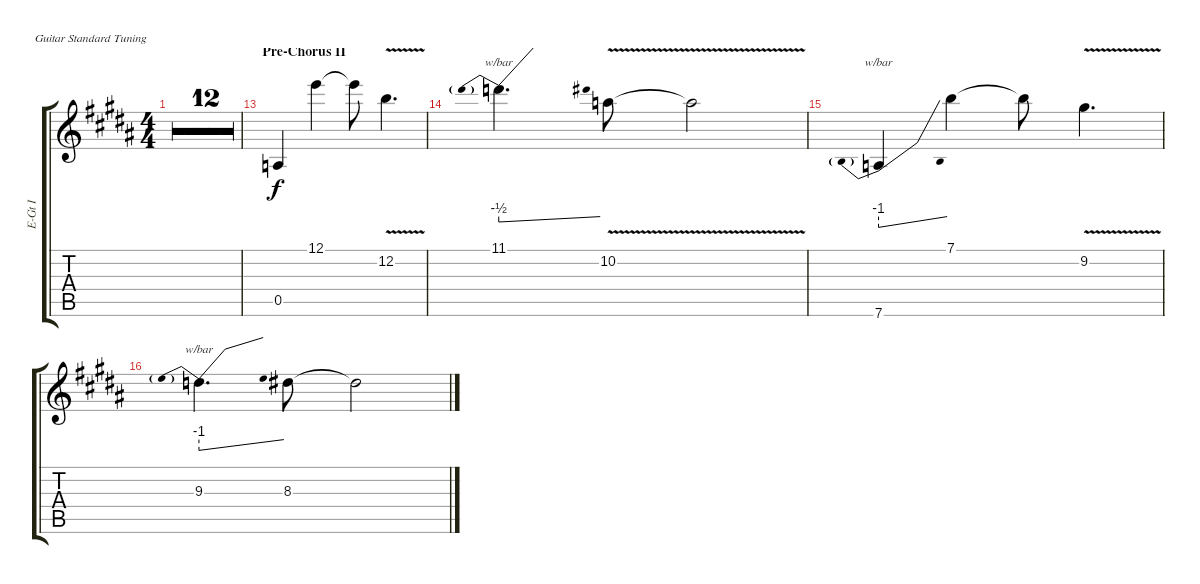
\defaultSystemsLayout 4
\bracketExtendMode groupsimilarinstruments
\otherSystemsTrackNameOrientation horizontal
\track ("Rhythm Guitar I" "E-Gt I") {multiBarRest instrument distortionguitar}
\staff {score tabs}
\tuning (E4 B3 G3 D3 A2 E2)
\ts (4 4)
\tempo 145
\clef g2
\ks b
r.1{dy f beam Down} |
r.1{beam Down} |
r.1{beam Down} |
r.1{beam Down} |
r.1{beam Down} |
r.1{beam Down} |
r.1{beam Down} |
r.1{beam Down} |
r.1{beam Down} |
r.1{beam Down} |
r.1{beam Down} |
r.1{beam Down} |
\section ("" "Pre-Chorus II")
0.5{acc forcenatural}.4{beam Up} 12.1{acc forcenatural}.4{beam Down} 12.1{t acc forcenatural}.8{beam Down} 12.2{v acc forcenatural}.4{d beam Down} |
11.1{acc #}.4{d tbe (predivedive default 0 -2 16.2 0) beam Down} 10.2{v acc forcenatural}.8{beam Down} 10.2{v t acc forcenatural}.2{beam Down} |
7.6{acc forcenatural}.4{tbe (predivedive default 0 -4 16.8 0) beam Up} 7.1{acc forcenatural}.4{beam Down} 7.1{t acc forcenatural}.8{beam Down} 9.2{v acc #}.4{d beam Down} |
9.3{acc forcenatural}.4{d tbe (predivedive default 0 -4 13.799999999999999 0) beam Down} 8.3{acc #}.8{beam Down} 8.3{t acc #}.2{beam Down}
